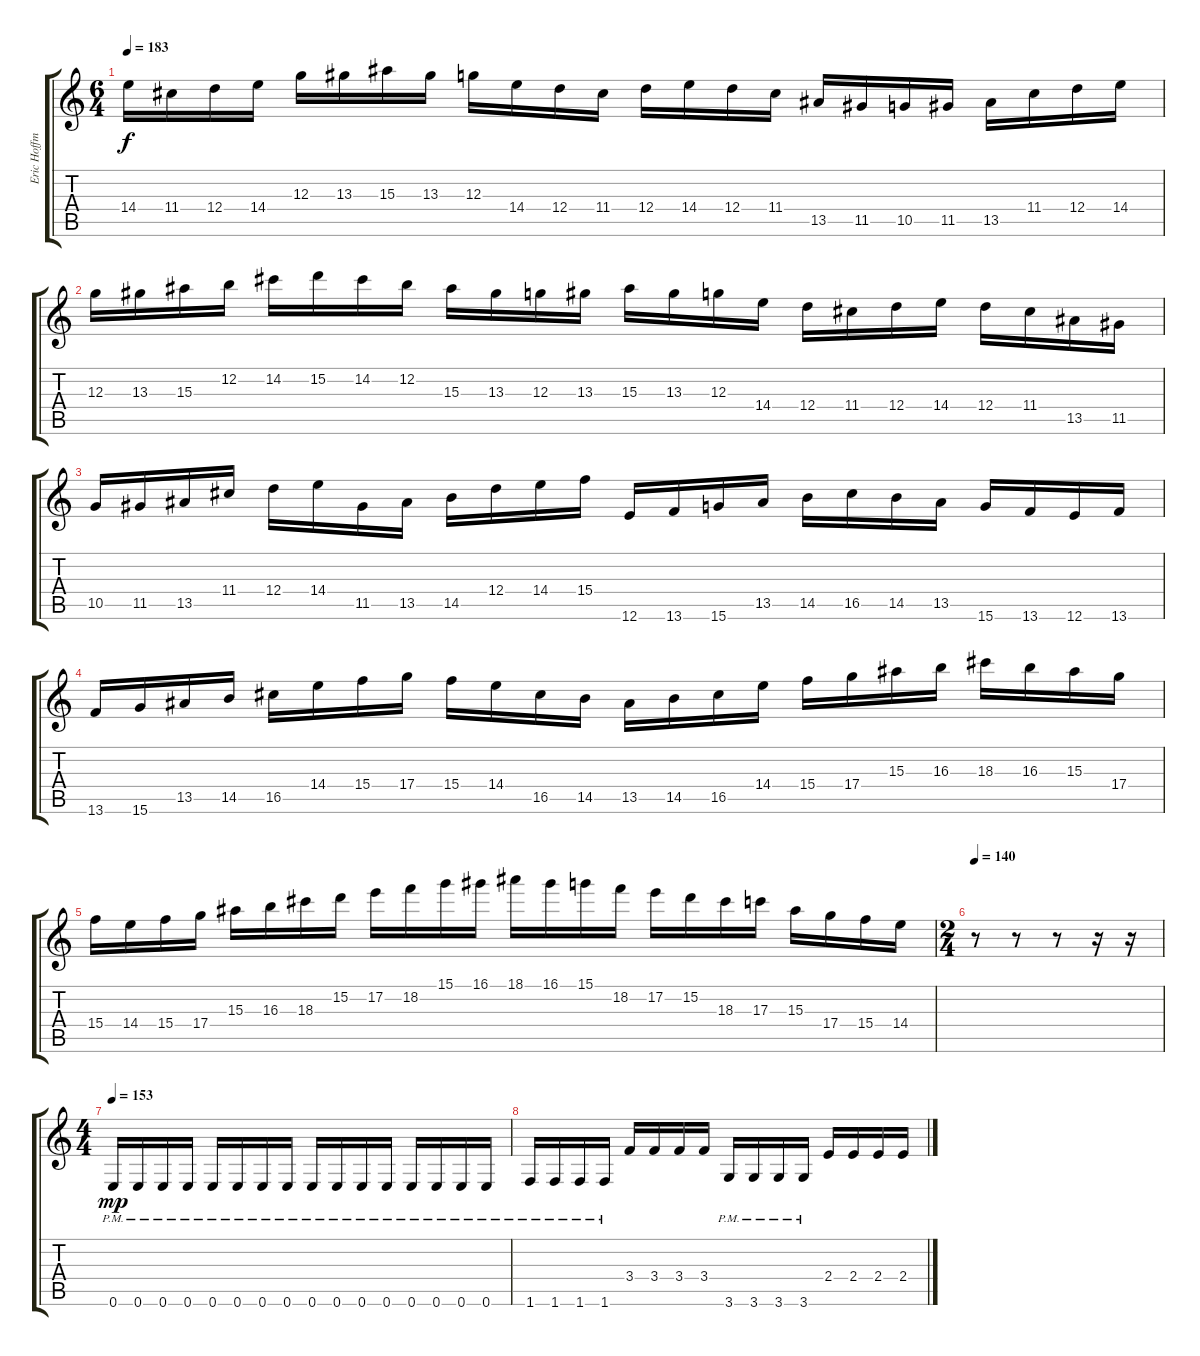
\track ("Eric Hoffman" "Eric Hoffm") {instrument distortionguitar}
\staff {score tabs}
\tuning (E4 B3 G3 D3 A2 E2) {hide}
\ts (6 4)
\tempo 183
\clef g2
\ks c
14.4.16{dy f} 11.4.16 12.4.16 14.4.16 12.3.16 13.3.16 15.3.16 13.3.16 12.3.16 14.4.16 12.4.16 11.4.16 12.4.16 14.4.16 12.4.16 11.4.16 13.5.16 11.5.16 10.5.16 11.5.16 13.5.16 11.4.16 12.4.16 14.4.16 |
12.3.16 13.3.16 15.3.16 12.2.16 14.2.16 15.2.16 14.2.16 12.2.16 15.3.16 13.3.16 12.3.16 13.3.16 15.3.16 13.3.16 12.3.16 14.4.16 12.4.16 11.4.16 12.4.16 14.4.16 12.4.16 11.4.16 13.5.16 11.5.16 |
10.5.16 11.5.16 13.5.16 11.4.16 12.4.16 14.4.16 11.5.16 13.5.16 14.5.16 12.4.16 14.4.16 15.4.16 12.6.16 13.6.16 15.6.16 13.5.16 14.5.16 16.5.16 14.5.16 13.5.16 15.6.16 13.6.16 12.6.16 13.6.16 |
13.6.16 15.6.16 13.5.16 14.5.16 16.5.16 14.4.16 15.4.16 17.4.16 15.4.16 14.4.16 16.5.16 14.5.16 13.5.16 14.5.16 16.5.16 14.4.16 15.4.16 17.4.16 15.3.16 16.3.16 18.3.16 16.3.16 15.3.16 17.4.16 |
15.4.16 14.4.16 15.4.16 17.4.16 15.3.16 16.3.16 18.3.16 15.2.16 17.2.16 18.2.16 15.1.16 16.1.16 18.1.16 16.1.16 15.1.16 18.2.16 17.2.16 15.2.16 18.3.16 17.3.16 15.3.16 17.4.16 15.4.16 14.4.16 |
\ts (2 4)
\tempo 140
r.8 r.8 r.8 r.16 r.16 |
\ts (4 4)
\tempo 153
0.6{pm}.16{dy mp} 0.6{pm}.16 0.6{pm}.16 0.6{pm}.16 0.6{pm}.16 0.6{pm}.16 0.6{pm}.16 0.6{pm}.16 0.6{pm}.16 0.6{pm}.16 0.6{pm}.16 0.6{pm}.16 0.6{pm}.16 0.6{pm}.16 0.6{pm}.16 0.6{pm}.16 |
1.6{pm}.16 1.6{pm}.16 1.6{pm}.16 1.6{pm}.16 3.4.16 3.4.16 3.4.16 3.4.16 3.6{pm}.16 3.6{pm}.16 3.6{pm}.16 3.6{pm}.16 2.4.16 2.4.16 2.4.16 2.4.16
